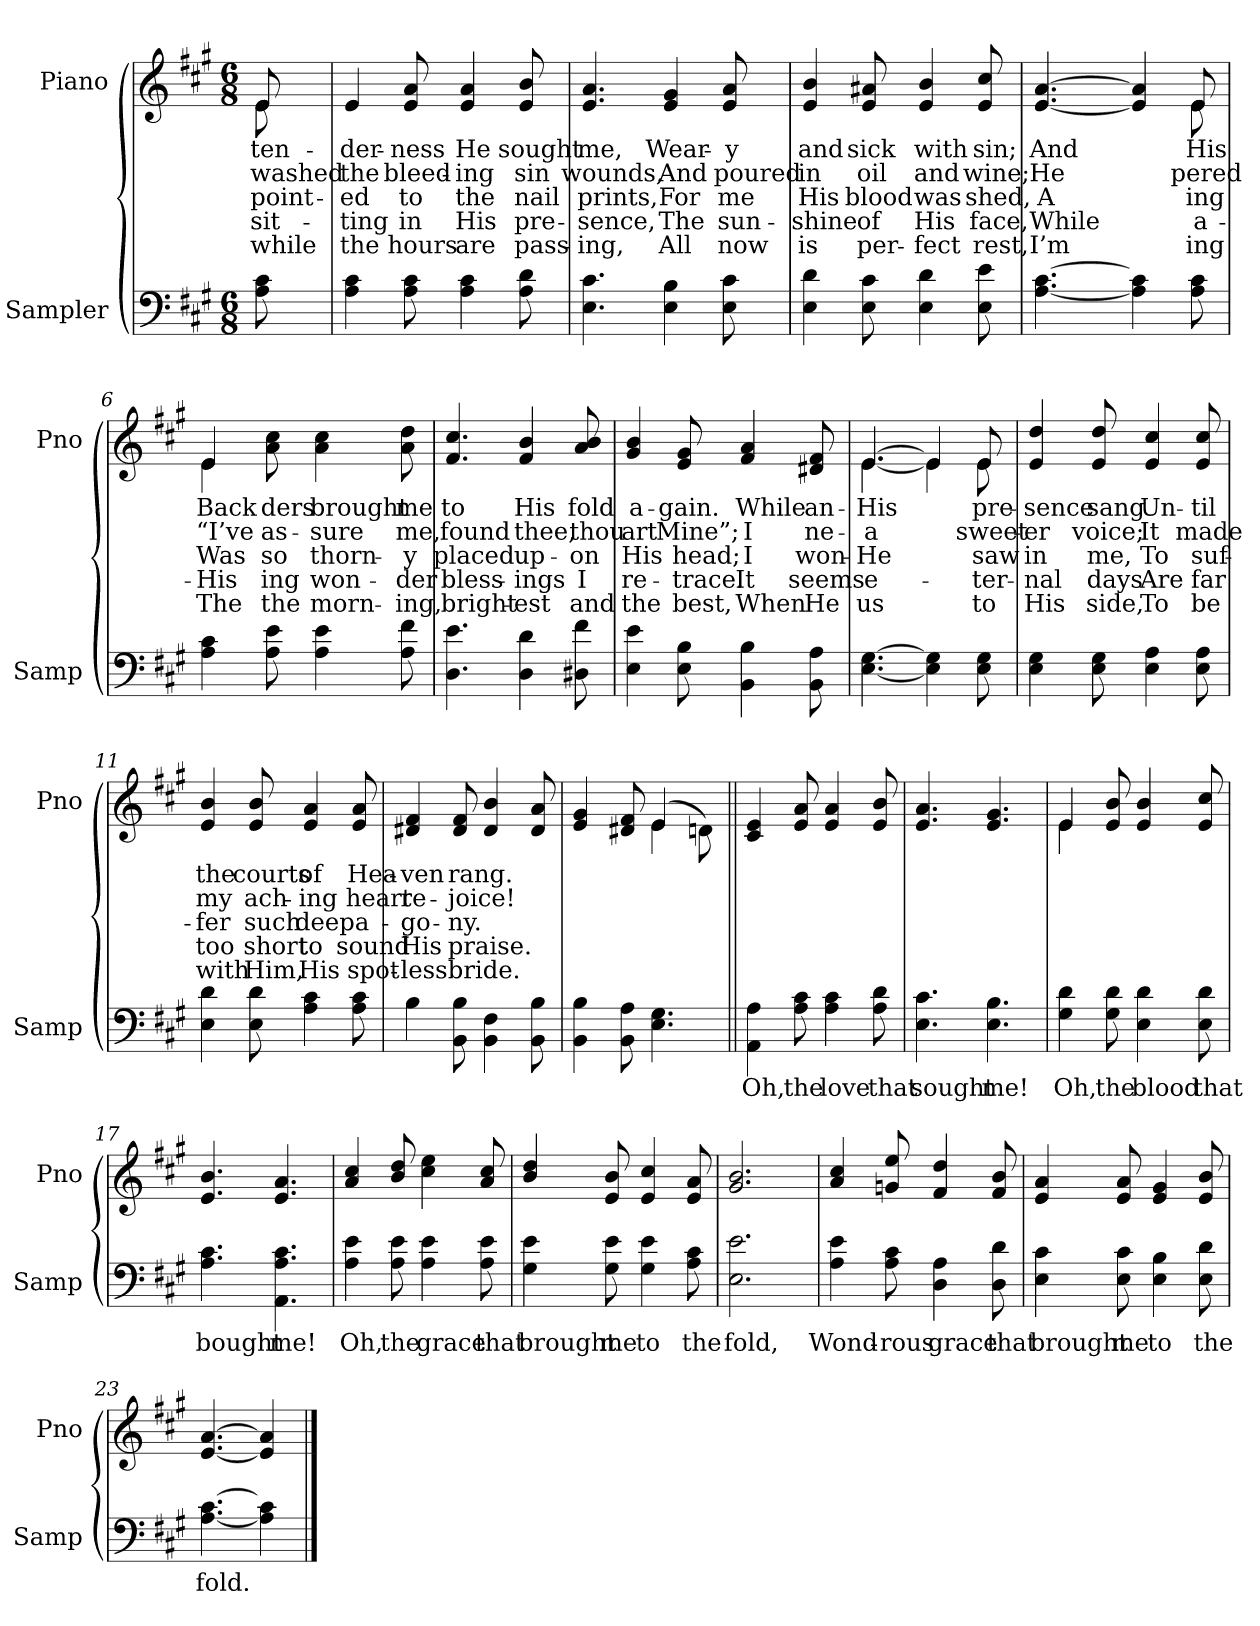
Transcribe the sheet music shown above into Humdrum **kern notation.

**kern	**text	**kern	**text	**text	**text	**text	**text
*part2	*part2	*part1	*part1	*part1	*part1	*part1	*part1
*staff2	*staff2	*staff1	*staff1	*staff1	*staff1	*staff1	*staff1
*I"Sampler	*	*I"Piano	*	*	*	*	*
*I'Samp	*	*I'Pno	*	*	*	*	*
*clefF4	*	*clefG2	*	*	*	*	*
*k[f#c#g#]	*	*k[f#c#g#]	*	*	*	*	*
*A:	*	*A:	*	*	*	*	*
*M6/8	*	*M6/8	*	*	*	*	*
=1	=1	=1	=1	=1	=1	=1	=1
*	*	*^	*	*	*	*	*
8A 8c#	.	8e/	8e	ten-	washed	point-	sit-	while
*	*	*v	*v	*	*	*	*	*
=2	=2	=2	=2	=2	=2	=2	=2
4A 4c#	.	4e	-der-	the	-ed	-ting	the
8A 8c#	.	8e 8a	-ness	bleed-	to	in	hours
4A 4c#	.	4e 4a	He	-ing	the	His	are
8A 8d	.	8e 8b	sought	sin	nail	pre-	pass-
=3	=3	=3	=3	=3	=3	=3	=3
4.E 4.c#	.	4.e 4.a	me,	wounds,	prints,	-sence,	-ing,
4E 4B	.	4e 4g#	Wear-	And	For	The	All
8E 8c#	.	8e 8a	-y	poured	me	sun-	now
=4	=4	=4	=4	=4	=4	=4	=4
4E 4d	.	4e 4b	and	in	His	-shine	is
8E 8c#	.	8e 8a#X	sick	oil	blood	of	per-
4E 4d	.	4e 4b	with	and	was	His	-fect
8E 8e	.	8e 8cc#	sin;	wine;	shed,	face,	rest,
=5	=5	=5	=5	=5	=5	=5	=5
*	*	*^	*	*	*	*	*
[4.A [4.c#	.	[4.e [4.a	8ryy	And	He	A	While	I’m
*	*	*v	*v	*	*	*	*	*
4A] 4c#]	.	4e] 4a]	.	.	.	.	.
*	*	*^	*	*	*	*	*
8A 8c#	.	8e/	8e	His	-pered	-ing	a-	-ing
=6	=6	=6	=6	=6	=6	=6	=6	=6
4A 4c#	.	4e/	4e	Back	“I’ve	Was	His	The
8A 8e	.	8a 8cc#	2ryy	-ders	as-	so	-ing	the
4A 4e	.	4a 4cc#	.	brought	-sure	thorn-	won-	morn-
8A 8f#	.	8a 8dd	.	me	me,	-y	-der	-ing,
*	*	*v	*v	*	*	*	*	*
=7	=7	=7	=7	=7	=7	=7	=7
4.D 4.e	.	4.f# 4.cc#	to	found	placed	bless-	bright-
4D 4d	.	4f# 4b	His	thee,	up-	-ings	-est
8D#X 8f#	.	8a 8b	fold	thou	-on	I	and
=8	=8	=8	=8	=8	=8	=8	=8
4E 4e	.	4g# 4b	a-	art	His	re-	the
8E 8B	.	8e 8g#	-gain.	Mine”;	head;	-trace.	best,
4BB 4B	.	4f# 4a	While	I	I	It	When
8BB 8A	.	8d#X 8f#	an-	ne-	won-	seems	He
=9	=9	=9	=9	=9	=9	=9	=9
*	*	*^	*	*	*	*	*
[4.E [4.G#	.	[4.e/	[4.e	His	a	He	e-	us
4E] 4G#]	.	4e/]	4e]	.	.	.	.	.
8E 8G#	.	8e/	8e	pre-	sweet-	saw	-ter-	to
*	*	*v	*v	*	*	*	*	*
=10	=10	=10	=10	=10	=10	=10	=10
4E 4G#	.	4e 4dd	-sence	-er	in	-nal	His
8E 8G#	.	8e 8dd	sang	voice;	me,	days	side,
4E 4A	.	4e 4cc#	Un-	It	To	Are	To
8E 8A	.	8e 8cc#	-til	made	suf-	far	be
=11	=11	=11	=11	=11	=11	=11	=11
4E 4d	.	4e 4b	the	my	-fer	too	with
8E 8d	.	8e 8b	courts	ach-	such	short	Him,
4A 4c#	.	4e 4a	of	-ing	deep	to	His
8A 8c#	.	8e 8a	Hea-	heart	a-	sound	spot-
=12	=12	=12	=12	=12	=12	=12	=12
4B	.	4d#X 4f#	-ven	re-	-go-	His	-less
8BB 8B	.	8d# 8f#	rang.	-joice!	-ny.	praise.	bride.
4BB 4F#	.	4d# 4b	.	.	.	.	.
8BB 8B	.	8d# 8a	.	.	.	.	.
=13	=13	=13	=13	=13	=13	=13	=13
*	*	*^	*	*	*	*	*
4BB 4B	.	4e 4g#	4.ryy	.	.	.	.	.
8BB 8A	.	8d#X 8f#	.	.	.	.	.	.
4.E 4.G#	.	(4e/	4e	.	.	.	.	.
.	.	8dn\)	8ryy	.	.	.	.	.
=14||	=14||	=14||	=14||	=14||	=14||	=14||	=14||	=14||
!	!	!LO:TX:t=Refrain	!	!	!	!	!	!
*	*	*v	*v	*	*	*	*	*
4AA\ 4A\	Oh,	4c#/ 4e/	.	.	.	.	.
8A\ 8c#\	the	8e/ 8a/	.	.	.	.	.
4A\ 4c#\	love	4e/ 4a/	.	.	.	.	.
8A\ 8d\	that	8e/ 8b/	.	.	.	.	.
=15	=15	=15	=15	=15	=15	=15	=15
4.E\ 4.c#\	sought	4.e/ 4.a/	.	.	.	.	.
4.E\ 4.B\	me!	4.e/ 4.g#/	.	.	.	.	.
=16	=16	=16	=16	=16	=16	=16	=16
*	*	*^	*	*	*	*	*
4G#\ 4d\	Oh,	4e/	4e	.	.	.	.	.
8G#\ 8d\	the	8e/ 8b/	2ryy	.	.	.	.	.
4E\ 4d\	blood	4e/ 4b/	.	.	.	.	.	.
8E\ 8d\	that	8e/ 8cc#/	.	.	.	.	.	.
*	*	*v	*v	*	*	*	*	*
=17	=17	=17	=17	=17	=17	=17	=17
4.A\ 4.c#\	bought	4.e/ 4.b/	.	.	.	.	.
4.AA\ 4.A\ 4.c#\	me!	4.e/ 4.a/	.	.	.	.	.
=18	=18	=18	=18	=18	=18	=18	=18
4A\ 4e\	Oh,	4a/ 4cc#/	.	.	.	.	.
8A\ 8e\	the	8b/ 8dd/	.	.	.	.	.
4A\ 4e\	grace	4cc#\ 4ee\	.	.	.	.	.
8A\ 8e\	that	8a/ 8cc#/	.	.	.	.	.
=19	=19	=19	=19	=19	=19	=19	=19
4G#\ 4e\	brought	4b/ 4dd/	.	.	.	.	.
8G#\ 8e\	me	8e/ 8b/	.	.	.	.	.
4G#\ 4e\	to	4e/ 4cc#/	.	.	.	.	.
8A\ 8c#\	the	8e/ 8a/	.	.	.	.	.
=20	=20	=20	=20	=20	=20	=20	=20
2.E\ 2.e\	fold,	2.g#/ 2.b/	.	.	.	.	.
=21	=21	=21	=21	=21	=21	=21	=21
4A\ 4e\	Wond-	4a/ 4cc#/	.	.	.	.	.
8A\ 8c#\	-rous	8gn/ 8ee/	.	.	.	.	.
4D\ 4A\	grace	4f#/ 4dd/	.	.	.	.	.
8D\ 8d\	that	8f#/ 8b/	.	.	.	.	.
=22	=22	=22	=22	=22	=22	=22	=22
4E\ 4c#\	brought	4e/ 4a/	.	.	.	.	.
8E\ 8c#\	me	8e/ 8a/	.	.	.	.	.
4E\ 4B\	to	4e/ 4g#/	.	.	.	.	.
8E\ 8d\	the	8e/ 8b/	.	.	.	.	.
=23	=23	=23	=23	=23	=23	=23	=23
[4.A [4.c#	fold.	[4.e [4.a	.	.	.	.	.
4A\] 4c#\]	.	4e/] 4a/]	.	.	.	.	.
==	==	==	==	==	==	==	==
*-	*-	*-	*-	*-	*-	*-	*-
